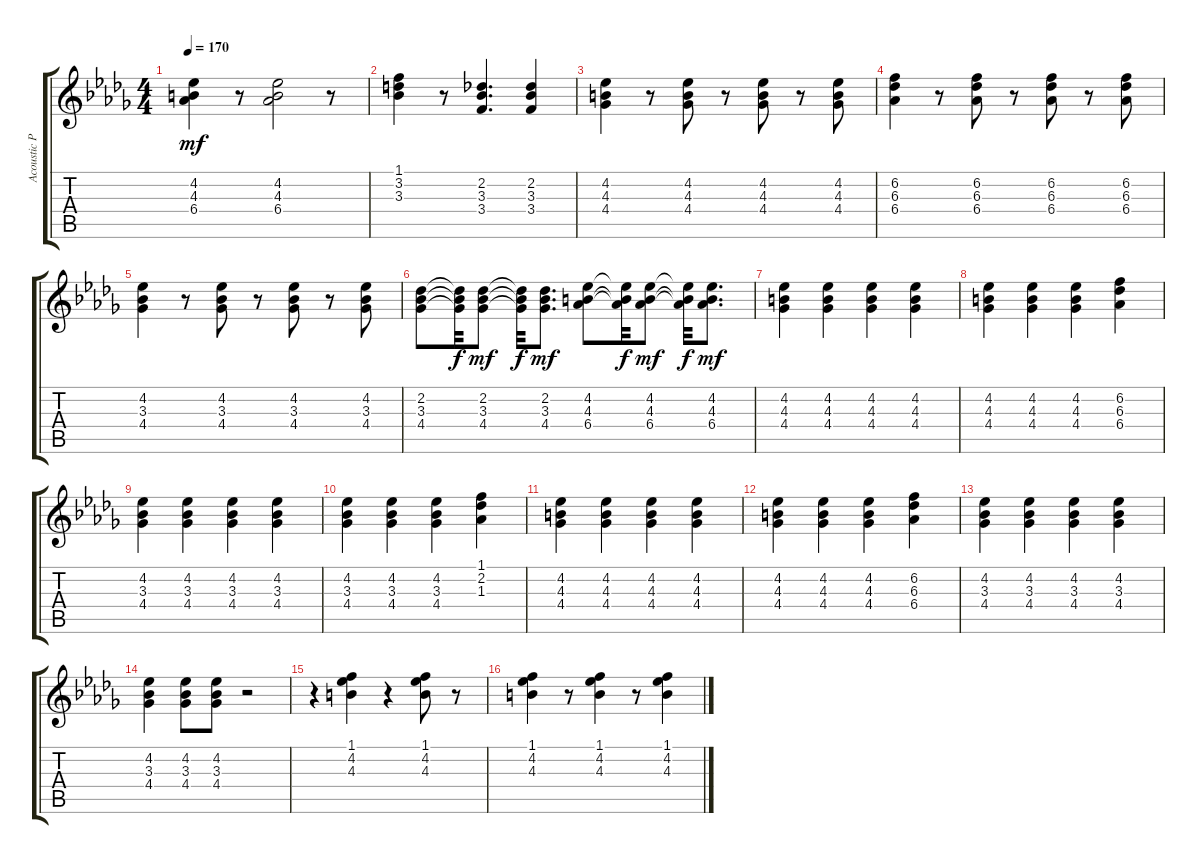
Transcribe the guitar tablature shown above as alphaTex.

\track ("Acoustic Piano" "Acoustic P") {instrument acousticguitarsteel}
\staff {score tabs}
\tuning (E4 B3 G3 D3 A2 E2) {hide}
\ts (4 4)
\tempo 170
\clef g2
\ks db
(4.2 4.3 6.4).4{dy mf} r.8 (4.2 4.3 6.4).2 r.8 |
(1.1 3.2 3.3).4 r.8 (2.2 3.3 3.4).4{d} (2.2 3.3 3.4).4 |
(4.2 4.3 4.4).4 r.8 (4.2 4.3 4.4).8 r.8 (4.2 4.3 4.4).8 r.8 (4.2 4.3 4.4).8 |
(6.2 6.3 6.4).4 r.8 (6.2 6.3 6.4).8 r.8 (6.2 6.3 6.4).8 r.8 (6.2 6.3 6.4).8 |
(4.2 3.3 4.4).4 r.8 (4.2 3.3 4.4).8 r.8 (4.2 3.3 4.4).8 r.8 (4.2 3.3 4.4).8 |
(2.2 3.3 4.4).8 (2.2{t} 3.3{t} 4.4{t}).32{dy f} (2.2 3.3 4.4).8{dy mf} (2.2{t} 3.3{t} 4.4{t}).32{dy f} (2.2 3.3 4.4).8{d dy mf} (4.2 4.3 6.4).8 (4.2{t} 4.3{t} 6.4{t}).32{dy f} (4.2 4.3 6.4).8{dy mf} (4.2{t} 4.3{t} 6.4{t}).32{dy f} (4.2 4.3 6.4).8{d dy mf} |
(4.2 4.3 4.4).4 (4.2 4.3 4.4).4 (4.2 4.3 4.4).4 (4.2 4.3 4.4).4 |
(4.2 4.3 4.4).4 (4.2 4.3 4.4).4 (4.2 4.3 4.4).4 (6.2 6.3 6.4).4 |
(4.2 3.3 4.4).4 (4.2 3.3 4.4).4 (4.2 3.3 4.4).4 (4.2 3.3 4.4).4 |
(4.2 3.3 4.4).4 (4.2 3.3 4.4).4 (4.2 3.3 4.4).4 (1.1 2.2 1.3).4 |
(4.2 4.3 4.4).4 (4.2 4.3 4.4).4 (4.2 4.3 4.4).4 (4.2 4.3 4.4).4 |
(4.2 4.3 4.4).4 (4.2 4.3 4.4).4 (4.2 4.3 4.4).4 (6.2 6.3 6.4).4 |
(4.2 3.3 4.4).4 (4.2 3.3 4.4).4 (4.2 3.3 4.4).4 (4.2 3.3 4.4).4 |
(4.2 3.3 4.4).4 (4.2 3.3 4.4).8 (4.2 3.3 4.4).8 r.2 |
r.4 (1.1 4.2 4.3).4 r.4 (1.1 4.2 4.3).8 r.8 |
(1.1 4.2 4.3).4 r.8 (1.1 4.2 4.3).4 r.8 (1.1 4.2 4.3).4
